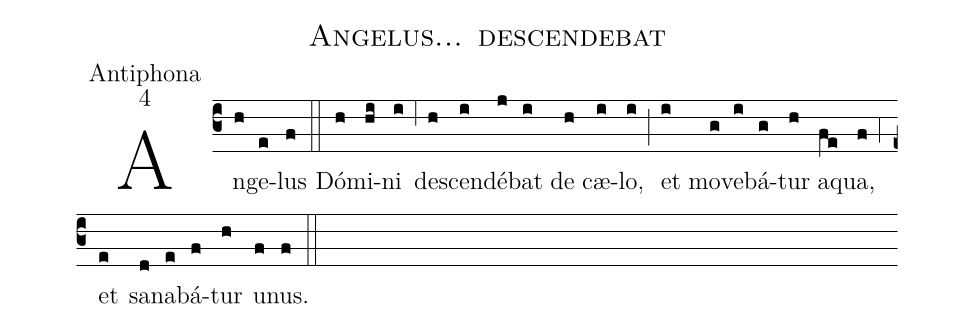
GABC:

name:Angelus... descendebat;
office-part:Antiphona;
mode:4;
%%
(c3) An(h)ge(e)lus(f) (::)
Dó(h)mi(hi)ni(i) (,6) de(h)scen(i)dé(j)bat(i) de(h) cæ(i)lo,(i) (;) et(i) mo(g)ve(i)bá(g)tur(h) a(fe)qua,(f) (,4) et(e) sa(d)na(e)bá(f)tur(h) u(f)nus.(f) (::)
